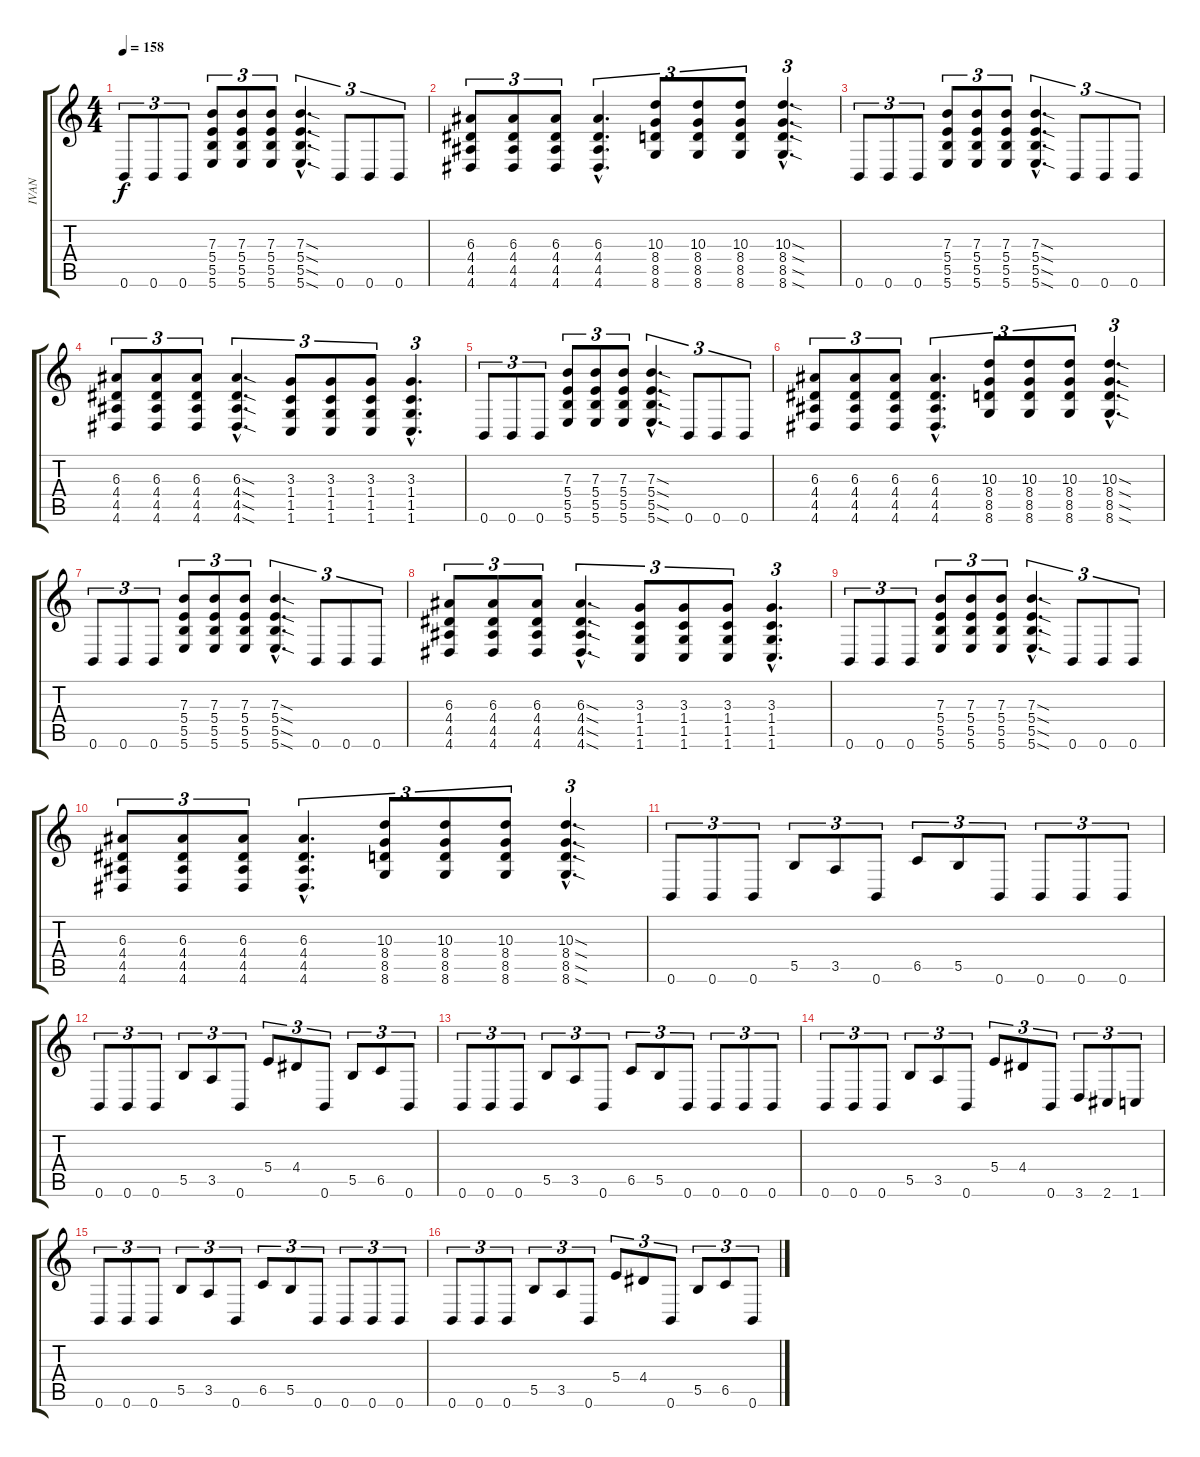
\track ("IVAN" "IVAN") {instrument distortionguitar}
\staff {score tabs}
\tuning (Db4 Ab3 E3 B2 Gb2 B1) {hide}
\ts (4 4)
\tempo 158
\clef g2
\ks c
0.6.8{tu (3 2) dy f} 0.6.8{tu (3 2)} 0.6.8{tu (3 2)} (7.3 5.4 5.5 5.6).8{tu (3 2)} (7.3 5.4 5.5 5.6).8{tu (3 2)} (7.3 5.4 5.5 5.6).8{tu (3 2)} (7.3{sod hac} 5.4{sod hac} 5.5{sod hac} 5.6{sod hac}).4{d tu (3 2)} 0.6.8{tu (3 2)} 0.6.8{tu (3 2)} 0.6.8{tu (3 2)} |
(6.3 4.4 4.5 4.6).8{tu (3 2)} (6.3 4.4 4.5 4.6).8{tu (3 2)} (6.3 4.4 4.5 4.6).8{tu (3 2)} (6.3{hac} 4.4{hac} 4.5{hac} 4.6{hac}).4{d tu (3 2)} (10.3 8.4 8.5 8.6).8{tu (3 2)} (10.3 8.4 8.5 8.6).8{tu (3 2)} (10.3 8.4 8.5 8.6).8{tu (3 2)} (10.3{sod hac} 8.4{sod hac} 8.5{sod hac} 8.6{sod hac}).4{d tu (3 2)} |
0.6.8{tu (3 2)} 0.6.8{tu (3 2)} 0.6.8{tu (3 2)} (7.3 5.4 5.5 5.6).8{tu (3 2)} (7.3 5.4 5.5 5.6).8{tu (3 2)} (7.3 5.4 5.5 5.6).8{tu (3 2)} (7.3{sod hac} 5.4{sod hac} 5.5{sod hac} 5.6{sod hac}).4{d tu (3 2)} 0.6.8{tu (3 2)} 0.6.8{tu (3 2)} 0.6.8{tu (3 2)} |
(6.3 4.4 4.5 4.6).8{tu (3 2)} (6.3 4.4 4.5 4.6).8{tu (3 2)} (6.3 4.4 4.5 4.6).8{tu (3 2)} (6.3{sod hac} 4.4{sod hac} 4.5{sod hac} 4.6{sod hac}).4{d tu (3 2)} (3.3 1.4 1.5 1.6).8{tu (3 2)} (3.3 1.4 1.5 1.6).8{tu (3 2)} (3.3 1.4 1.5 1.6).8{tu (3 2)} (3.3{hac} 1.4{hac} 1.5{hac} 1.6{hac}).4{d tu (3 2)} |
0.6.8{tu (3 2)} 0.6.8{tu (3 2)} 0.6.8{tu (3 2)} (7.3 5.4 5.5 5.6).8{tu (3 2)} (7.3 5.4 5.5 5.6).8{tu (3 2)} (7.3 5.4 5.5 5.6).8{tu (3 2)} (7.3{sod hac} 5.4{sod hac} 5.5{sod hac} 5.6{sod hac}).4{d tu (3 2)} 0.6.8{tu (3 2)} 0.6.8{tu (3 2)} 0.6.8{tu (3 2)} |
(6.3 4.4 4.5 4.6).8{tu (3 2)} (6.3 4.4 4.5 4.6).8{tu (3 2)} (6.3 4.4 4.5 4.6).8{tu (3 2)} (6.3{hac} 4.4{hac} 4.5{hac} 4.6{hac}).4{d tu (3 2)} (10.3 8.4 8.5 8.6).8{tu (3 2)} (10.3 8.4 8.5 8.6).8{tu (3 2)} (10.3 8.4 8.5 8.6).8{tu (3 2)} (10.3{sod hac} 8.4{sod hac} 8.5{sod hac} 8.6{sod hac}).4{d tu (3 2)} |
0.6.8{tu (3 2)} 0.6.8{tu (3 2)} 0.6.8{tu (3 2)} (7.3 5.4 5.5 5.6).8{tu (3 2)} (7.3 5.4 5.5 5.6).8{tu (3 2)} (7.3 5.4 5.5 5.6).8{tu (3 2)} (7.3{sod hac} 5.4{sod hac} 5.5{sod hac} 5.6{sod hac}).4{d tu (3 2)} 0.6.8{tu (3 2)} 0.6.8{tu (3 2)} 0.6.8{tu (3 2)} |
(6.3 4.4 4.5 4.6).8{tu (3 2)} (6.3 4.4 4.5 4.6).8{tu (3 2)} (6.3 4.4 4.5 4.6).8{tu (3 2)} (6.3{sod hac} 4.4{sod hac} 4.5{sod hac} 4.6{sod hac}).4{d tu (3 2)} (3.3 1.4 1.5 1.6).8{tu (3 2)} (3.3 1.4 1.5 1.6).8{tu (3 2)} (3.3 1.4 1.5 1.6).8{tu (3 2)} (3.3{hac} 1.4{hac} 1.5{hac} 1.6{hac}).4{d tu (3 2)} |
0.6.8{tu (3 2)} 0.6.8{tu (3 2)} 0.6.8{tu (3 2)} (7.3 5.4 5.5 5.6).8{tu (3 2)} (7.3 5.4 5.5 5.6).8{tu (3 2)} (7.3 5.4 5.5 5.6).8{tu (3 2)} (7.3{sod hac} 5.4{sod hac} 5.5{sod hac} 5.6{sod hac}).4{d tu (3 2)} 0.6.8{tu (3 2)} 0.6.8{tu (3 2)} 0.6.8{tu (3 2)} |
(6.3 4.4 4.5 4.6).8{tu (3 2)} (6.3 4.4 4.5 4.6).8{tu (3 2)} (6.3 4.4 4.5 4.6).8{tu (3 2)} (6.3{hac} 4.4{hac} 4.5{hac} 4.6{hac}).4{d tu (3 2)} (10.3 8.4 8.5 8.6).8{tu (3 2)} (10.3 8.4 8.5 8.6).8{tu (3 2)} (10.3 8.4 8.5 8.6).8{tu (3 2)} (10.3{sod hac} 8.4{sod hac} 8.5{sod hac} 8.6{sod hac}).4{d tu (3 2)} |
0.6.8{tu (3 2)} 0.6.8{tu (3 2)} 0.6.8{tu (3 2)} 5.5.8{tu (3 2)} 3.5.8{tu (3 2)} 0.6.8{tu (3 2)} 6.5.8{tu (3 2)} 5.5.8{tu (3 2)} 0.6.8{tu (3 2)} 0.6.8{tu (3 2)} 0.6.8{tu (3 2)} 0.6.8{tu (3 2)} |
0.6.8{tu (3 2)} 0.6.8{tu (3 2)} 0.6.8{tu (3 2)} 5.5.8{tu (3 2)} 3.5.8{tu (3 2)} 0.6.8{tu (3 2)} 5.4.8{tu (3 2)} 4.4.8{tu (3 2)} 0.6.8{tu (3 2)} 5.5.8{tu (3 2)} 6.5.8{tu (3 2)} 0.6.8{tu (3 2)} |
0.6.8{tu (3 2)} 0.6.8{tu (3 2)} 0.6.8{tu (3 2)} 5.5.8{tu (3 2)} 3.5.8{tu (3 2)} 0.6.8{tu (3 2)} 6.5.8{tu (3 2)} 5.5.8{tu (3 2)} 0.6.8{tu (3 2)} 0.6.8{tu (3 2)} 0.6.8{tu (3 2)} 0.6.8{tu (3 2)} |
0.6.8{tu (3 2)} 0.6.8{tu (3 2)} 0.6.8{tu (3 2)} 5.5.8{tu (3 2)} 3.5.8{tu (3 2)} 0.6.8{tu (3 2)} 5.4.8{tu (3 2)} 4.4.8{tu (3 2)} 0.6.8{tu (3 2)} 3.6.8{tu (3 2)} 2.6.8{tu (3 2)} 1.6.8{tu (3 2)} |
0.6.8{tu (3 2)} 0.6.8{tu (3 2)} 0.6.8{tu (3 2)} 5.5.8{tu (3 2)} 3.5.8{tu (3 2)} 0.6.8{tu (3 2)} 6.5.8{tu (3 2)} 5.5.8{tu (3 2)} 0.6.8{tu (3 2)} 0.6.8{tu (3 2)} 0.6.8{tu (3 2)} 0.6.8{tu (3 2)} |
0.6.8{tu (3 2)} 0.6.8{tu (3 2)} 0.6.8{tu (3 2)} 5.5.8{tu (3 2)} 3.5.8{tu (3 2)} 0.6.8{tu (3 2)} 5.4.8{tu (3 2)} 4.4.8{tu (3 2)} 0.6.8{tu (3 2)} 5.5.8{tu (3 2)} 6.5.8{tu (3 2)} 0.6.8{tu (3 2)}
